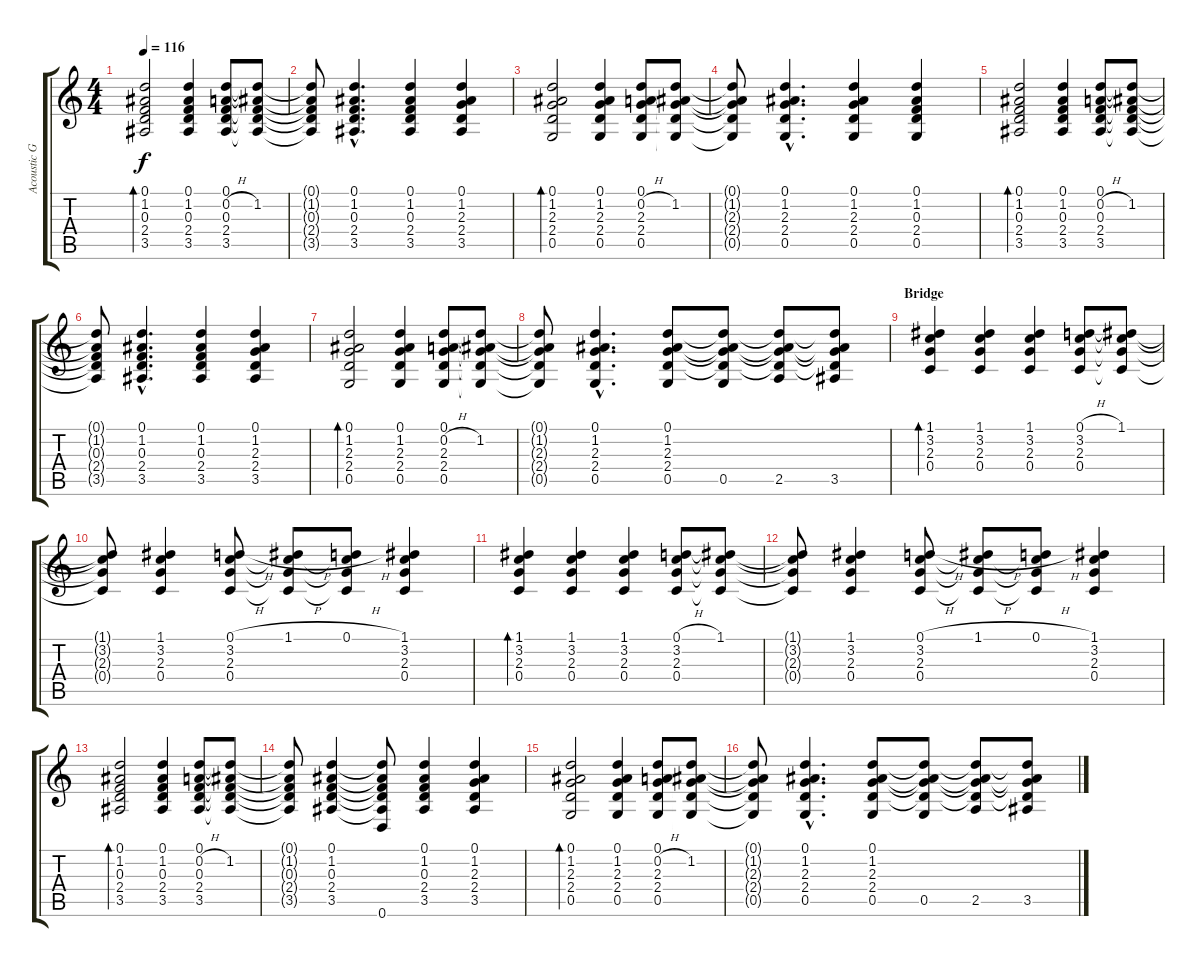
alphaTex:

\track ("Acoustic Guitar" "Acoustic G") {instrument acousticguitarsteel}
\staff {score tabs}
\tuning (D4 A3 F3 C3 G2 D2) {hide}
\ts (4 4)
\tempo 116
\clef g2
\ks c
(0.1 1.2 0.3 2.4 3.5).2{bd 60 dy f} (0.1 1.2 0.3 2.4 3.5).4 (0.1 0.2{h} 0.3 2.4 3.5).8 (0.1{t} 1.2 0.3{t} 2.4{t} 3.5{t}).8 |
(0.1{t} 1.2{t} 0.3{t} 2.4{t} 3.5{t}).8 (0.1{hac} 1.2{hac} 0.3{hac} 2.4{hac} 3.5{hac}).4{d} (0.1 1.2 0.3 2.4 3.5).4 (0.1 1.2 2.3 2.4 3.5).4 |
(0.1 1.2 2.3 2.4 0.5).2{bd 60} (0.1 1.2 2.3 2.4 0.5).4 (0.1 0.2{h} 2.3 2.4 0.5).8 (0.1{t} 1.2 2.3{t} 2.4{t} 0.5{t}).8 |
(0.1{t} 1.2{t} 2.3{t} 2.4{t} 0.5{t}).8 (0.1{hac} 1.2{hac} 2.3{hac} 2.4{hac} 0.5{hac}).4{d} (0.1 1.2 2.3 2.4 0.5).4 (0.1 1.2 0.3 2.4 0.5).4 |
(0.1 1.2 0.3 2.4 3.5).2{bd 60} (0.1 1.2 0.3 2.4 3.5).4 (0.1 0.2{h} 0.3 2.4 3.5).8 (0.1{t} 1.2 0.3{t} 2.4{t} 3.5{t}).8 |
(0.1{t} 1.2{t} 0.3{t} 2.4{t} 3.5{t}).8 (0.1{hac} 1.2{hac} 0.3{hac} 2.4{hac} 3.5{hac}).4{d} (0.1 1.2 0.3 2.4 3.5).4 (0.1 1.2 2.3 2.4 3.5).4 |
(0.1 1.2 2.3 2.4 0.5).2{bd 60} (0.1 1.2 2.3 2.4 0.5).4 (0.1 0.2{h} 2.3 2.4 0.5).8 (0.1{t} 1.2 2.3{t} 2.4{t} 0.5{t}).8 |
(0.1{t} 1.2{t} 2.3{t} 2.4{t} 0.5{t}).8 (0.1{hac} 1.2{hac} 2.3{hac} 2.4{hac} 0.5{hac}).4{d} (0.1 1.2 2.3 2.4 0.5).8 (0.1{t} 1.2{t} 2.3{t} 2.4{t} 0.5).8 (0.1{t} 1.2{t} 2.3{t} 2.4{t} 2.5).8 (0.1{t} 1.2{t} 2.3{t} 2.4{t} 3.5).8 |
\section ("" "Bridge")
(1.1 3.2 2.3 0.4).4{bd 60} (1.1 3.2 2.3 0.4).4 (1.1 3.2 2.3 0.4).4 (0.1{h} 3.2 2.3 0.4).8 (1.1 3.2{t} 2.3{t} 0.4{t}).8 |
(1.1{t} 3.2{t} 2.3{t} 0.4{t}).8 (1.1 3.2 2.3 0.4).4 (0.1{h} 3.2 2.3 0.4).8 (1.1{h} 3.2{t} 2.3{t} 0.4{t}).8 (0.1{h} 3.2{t} 2.3{t} 0.4{t}).8 (1.1 3.2 2.3 0.4).4 |
(1.1 3.2 2.3 0.4).4{bd 60} (1.1 3.2 2.3 0.4).4 (1.1 3.2 2.3 0.4).4 (0.1{h} 3.2 2.3 0.4).8 (1.1 3.2{t} 2.3{t} 0.4{t}).8 |
(1.1{t} 3.2{t} 2.3{t} 0.4{t}).8 (1.1 3.2 2.3 0.4).4 (0.1{h} 3.2 2.3 0.4).8 (1.1{h} 3.2{t} 2.3{t} 0.4{t}).8 (0.1{h} 3.2{t} 2.3{t} 0.4{t}).8 (1.1 3.2 2.3 0.4).4 |
(0.1 1.2 0.3 2.4 3.5).2{bd 60} (0.1 1.2 0.3 2.4 3.5).4 (0.1 0.2{h} 0.3 2.4 3.5).8 (0.1{t} 1.2 0.3{t} 2.4{t} 3.5{t}).8 |
(0.1{t} 1.2{t} 0.3{t} 2.4{t} 3.5{t}).8 (0.1 1.2 0.3 2.4 3.5).4 (0.1{t} 1.2{t} 0.3{t} 2.4{t} 3.5{t} 0.6).8 (0.1 1.2 0.3 2.4 3.5).4 (0.1 1.2 2.3 2.4 3.5).4 |
(0.1 1.2 2.3 2.4 0.5).2{bd 60} (0.1 1.2 2.3 2.4 0.5).4 (0.1 0.2{h} 2.3 2.4 0.5).8 (0.1{t} 1.2 2.3{t} 2.4{t} 0.5{t}).8 |
(0.1{t} 1.2{t} 2.3{t} 2.4{t} 0.5{t}).8 (0.1{hac} 1.2{hac} 2.3{hac} 2.4{hac} 0.5{hac}).4{d} (0.1 1.2 2.3 2.4 0.5).8 (0.1{t} 1.2{t} 2.3{t} 2.4{t} 0.5).8 (0.1{t} 1.2{t} 2.3{t} 2.4{t} 2.5).8 (0.1{t} 1.2{t} 2.3{t} 2.4{t} 3.5).8
